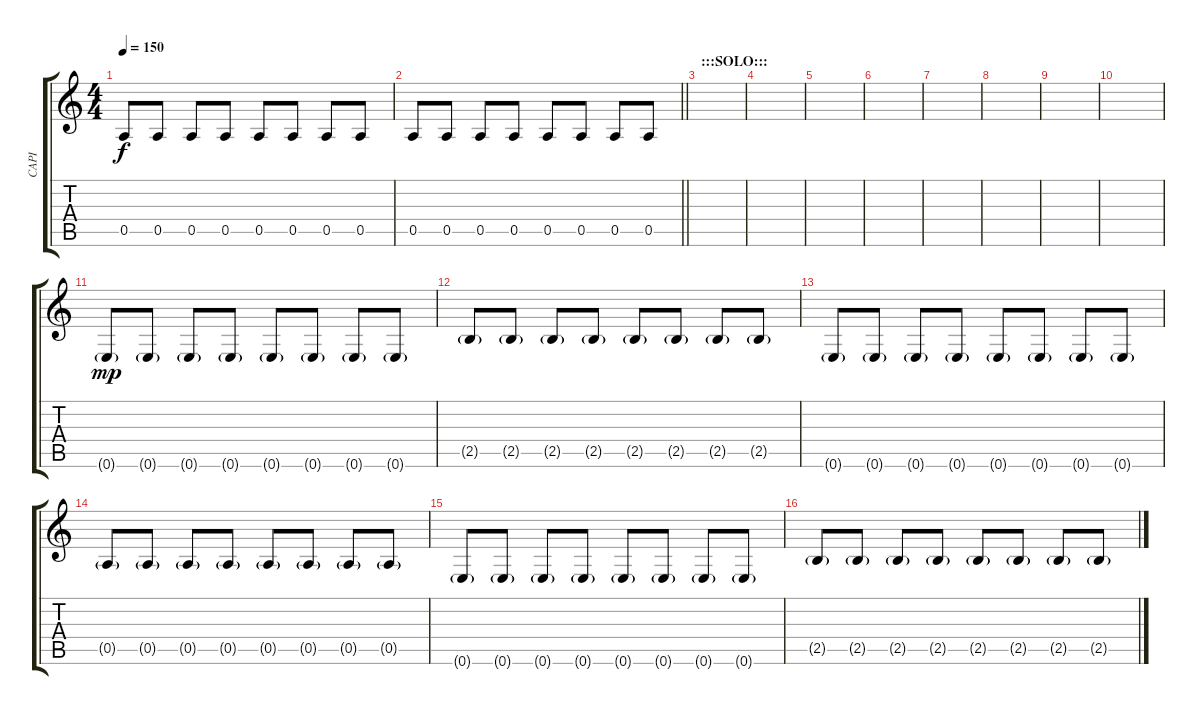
\track ("CAPI" "CAPI") {instrument electricbasspick}
\staff {score tabs}
\tuning (E4 B3 G3 D3 A2 E2) {hide}
\ts (4 4)
\tempo 150
\clef g2
\ks c
0.5.8{dy f} 0.5.8 0.5.8 0.5.8 0.5.8 0.5.8 0.5.8 0.5.8 |
\barLineRight lightlight
0.5.8 0.5.8 0.5.8 0.5.8 0.5.8 0.5.8 0.5.8 0.5.8 |
\section ("" ":::SOLO:::")
|
|
|
|
|
|
|
|
0.6{g}.8{dy mp} 0.6{g}.8 0.6{g}.8 0.6{g}.8 0.6{g}.8 0.6{g}.8 0.6{g}.8 0.6{g}.8 |
2.5{g}.8 2.5{g}.8 2.5{g}.8 2.5{g}.8 2.5{g}.8 2.5{g}.8 2.5{g}.8 2.5{g}.8 |
0.6{g}.8 0.6{g}.8 0.6{g}.8 0.6{g}.8 0.6{g}.8 0.6{g}.8 0.6{g}.8 0.6{g}.8 |
0.5{g}.8 0.5{g}.8 0.5{g}.8 0.5{g}.8 0.5{g}.8 0.5{g}.8 0.5{g}.8 0.5{g}.8 |
0.6{g}.8 0.6{g}.8 0.6{g}.8 0.6{g}.8 0.6{g}.8 0.6{g}.8 0.6{g}.8 0.6{g}.8 |
2.5{g}.8 2.5{g}.8 2.5{g}.8 2.5{g}.8 2.5{g}.8 2.5{g}.8 2.5{g}.8 2.5{g}.8
